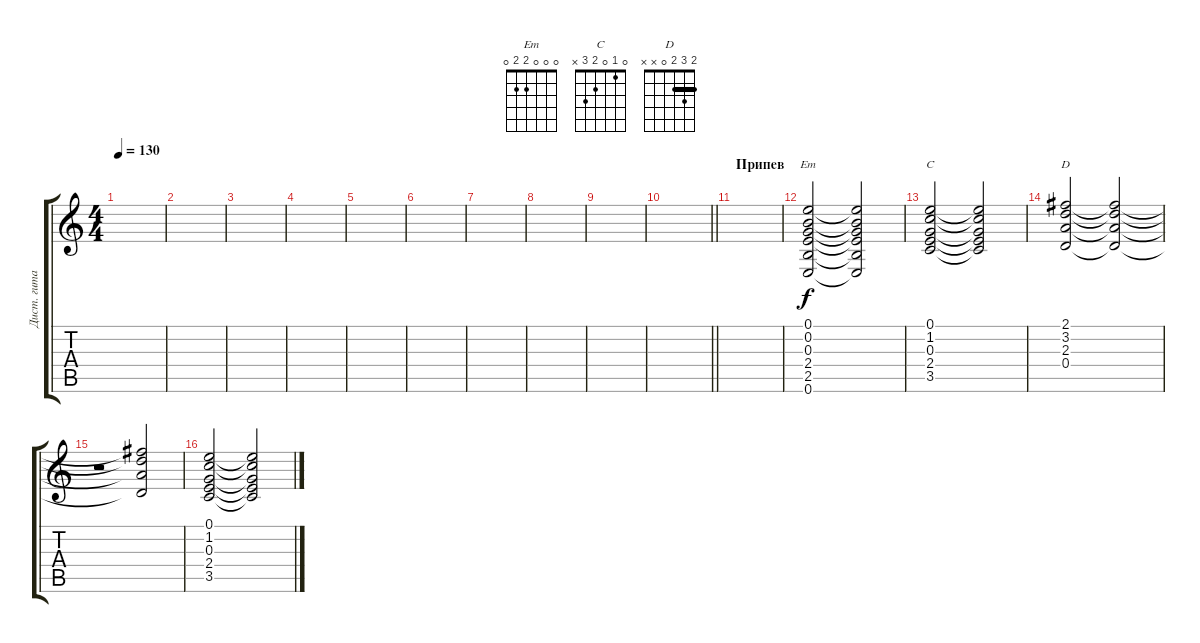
\track ("Дист. гитара" "Дист. гита") {instrument distortionguitar}
\staff {score tabs}
\tuning (E4 B3 G3 D3 A2 E2) {hide}
\chord ("Em" 0 0 0 2 2 0)
\chord ("C" 0 1 0 2 3 x)
\chord ("D" 2 3 2 0 x x) {barre 2}
\ts (4 4)
\tempo 130
\clef g2
\ks c
|
|
|
|
|
|
|
|
|
\barLineRight lightlight
|
\section ("" "Припев")
|
(0.1 0.2 0.3 2.4 2.5 0.6).2{ch "Em"} (0.1{t} 0.2{t} 0.3{t} 2.4{t} 2.5{t} 0.6{t}).2 |
(0.1 1.2 0.3 2.4 3.5).2{ch "C"} (0.1{t} 1.2{t} 0.3{t} 2.4{t} 3.5{t}).2 |
(2.1 3.2 2.3 0.4).2{ch "D"} (2.1{t} 3.2{t} 2.3{t} 0.4{t}).2 |
r.2 (2.1{t} 3.2{t} 2.3{t} 0.4{t}).2 |
(0.1 1.2 0.3 2.4 3.5).2 (0.1{t} 1.2{t} 0.3{t} 2.4{t} 3.5{t}).2
